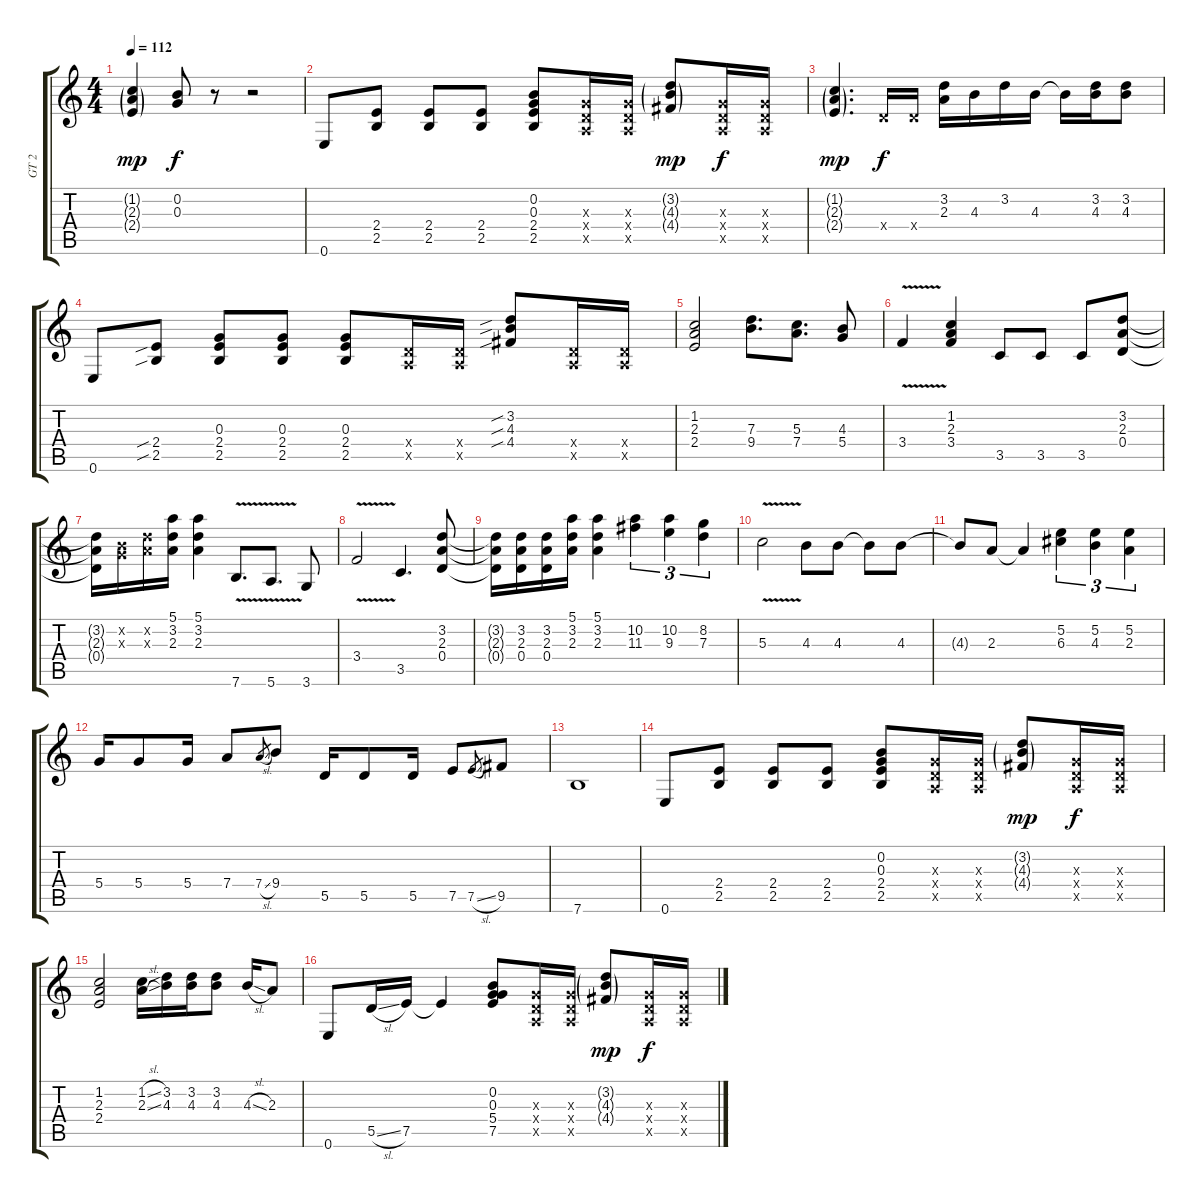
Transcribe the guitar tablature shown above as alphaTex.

\track ("GT 2" "GT 2") {instrument overdrivenguitar}
\staff {score tabs}
\tuning (E4 B3 G3 D3 A2 E2) {hide}
\ts (4 4)
\tempo 112
\clef g2
\ks c
(1.2{g} 2.3{g} 2.4{g}).4{dy mp} (0.2 0.3).8{dy f} r.8 r.2 |
0.6.8 (2.4 2.5).8 (2.4 2.5).8 (2.4 2.5).8 (0.2 0.3 2.4 2.5).8 (0.3{x} 0.4{x} 0.5{x}).16 (0.3{x} 0.4{x} 0.5{x}).16 (3.2{g} 4.3{g} 4.4{g}).8{dy mp} (0.3{x} 0.4{x} 0.5{x}).16{dy f} (0.3{x} 0.4{x} 0.5{x}).16 |
(1.2{g} 2.3{g} 2.4{g}).4{d dy mp} 0.4{x}.16{dy f} 0.4{x}.16 (3.2 2.3).16 4.3.16 3.2.16 4.3.16 4.3{t}.16 (3.2 4.3).16 (3.2 4.3).8 |
0.6.8 (2.4{sib} 2.5{sib}).8 (0.3 2.4 2.5).8 (0.3 2.4 2.5).8 (0.3 2.4 2.5).8 (0.4{x} 0.5{x}).16 (0.4{x} 0.5{x}).16 (3.2{sib} 4.3{sib} 4.4{sib}).8 (0.4{x} 0.5{x}).16 (0.4{x} 0.5{x}).16 |
(1.2 2.3 2.4).2 (7.3 9.4).8{d instrument distortionguitar} (5.3 7.4).8{d} (4.3 5.4).8 |
3.4{v}.4 (1.2 2.3 3.4).4 3.5.8 3.5.8 3.5.8 (3.2 2.3 0.4).8 |
(3.2{t} 2.3{t} 0.4{t}).16 (0.2{x} 0.3{x}).16 (3.2{x} 2.3{x}).16 (5.1 3.2 2.3).16 (5.1 3.2 2.3).4 7.6{v}.8{d} 5.6{v}.8{d} 3.6.8 |
3.4{v}.2 3.5.4{d} (3.2 2.3 0.4).8 |
(3.2{t} 2.3{t} 0.4{t}).16 (3.2 2.3 0.4).16 (3.2 2.3 0.4).16 (5.1 3.2 2.3).16 (5.1 3.2 2.3).4 (10.2 11.3).4{tu (3 2)} (10.2 9.3).4{tu (3 2)} (8.2 7.3).4{tu (3 2)} |
5.3{v}.2 4.3.8 4.3.8 4.3{t}.8 4.3.8 |
4.3{t}.8 2.3.8 2.3{t}.4 (5.2 6.3).4{tu (3 2)} (5.2 4.3).4{tu (3 2)} (5.2 2.3).4{tu (3 2)} |
5.4.16 5.4.8 5.4.16 7.4.8 7.4{sl}.8{gr} 9.4.8 5.5.16 5.5.8 5.5.16 7.5.8 7.5{sl}.8{gr} 9.5.8 |
7.6.1{volume 12} |
0.6.8{instrument electricguitarjazz} (2.4 2.5).8 (2.4 2.5).8 (2.4 2.5).8 (0.2 0.3 2.4 2.5).8 (0.3{x} 0.4{x} 0.5{x}).16 (0.3{x} 0.4{x} 0.5{x}).16 (3.2{g} 4.3{g} 4.4{g}).8{dy mp} (0.3{x} 0.4{x} 0.5{x}).16{dy f} (0.3{x} 0.4{x} 0.5{x}).16 |
(1.2 2.3 2.4).2 (1.2{sl} 2.3{sl}).16 (3.2 4.3).16 (3.2 4.3).16 (3.2 4.3).8 4.3{sl}.16 2.3.8 |
0.6.8 5.5{sl}.16 7.5.16 7.5{t}.4 (0.2 0.3 5.4 7.5).8 (0.3{x} 0.4{x} 0.5{x}).16 (0.3{x} 0.4{x} 0.5{x}).16 (3.2{g} 4.3{g} 4.4{g}).8{dy mp} (0.3{x} 0.4{x} 0.5{x}).16{dy f} (0.3{x} 0.4{x} 0.5{x}).16
